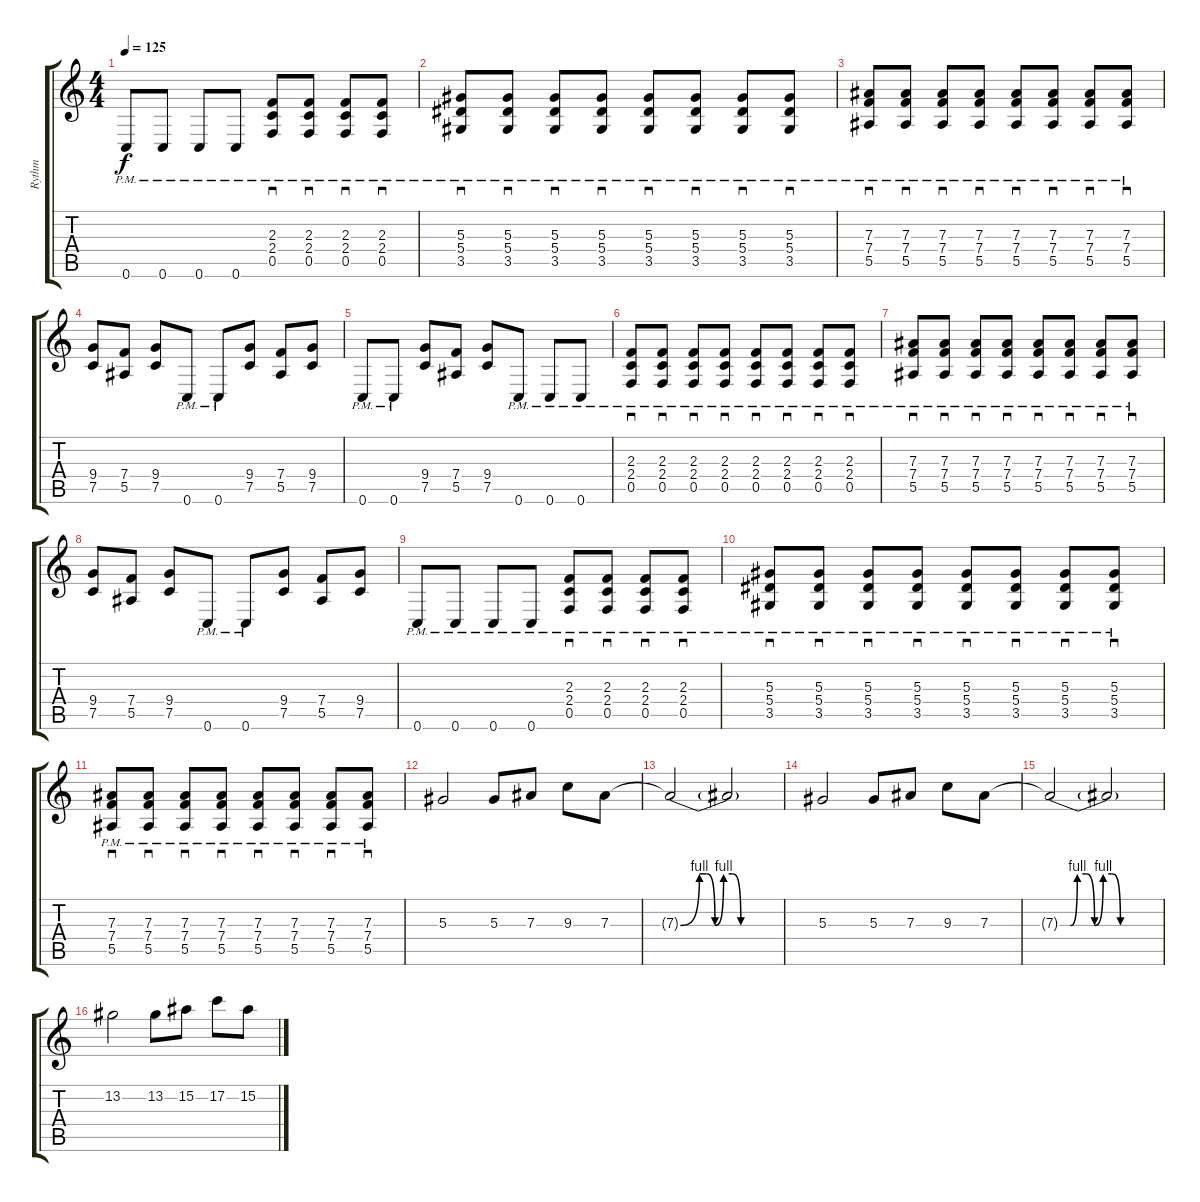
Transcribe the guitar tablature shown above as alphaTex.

\track ("Rythm" "Rythm") {instrument distortionguitar}
\staff {score tabs}
\tuning (C4 G3 Eb3 Bb2 F2 C2) {hide}
\ts (4 4)
\tempo 125
\clef g2
\ks c
0.6{pm}.8{dy f} 0.6{pm}.8 0.6{pm}.8 0.6{pm}.8 (2.3{pm} 2.4{pm} 0.5{pm}).8{sd} (2.3{pm} 2.4{pm} 0.5{pm}).8{sd} (2.3{pm} 2.4{pm} 0.5{pm}).8{sd} (2.3{pm} 2.4{pm} 0.5{pm}).8{sd} |
(5.3{pm} 5.4{pm} 3.5{pm}).8{sd} (5.3{pm} 5.4{pm} 3.5{pm}).8{sd} (5.3{pm} 5.4{pm} 3.5{pm}).8{sd} (5.3{pm} 5.4{pm} 3.5{pm}).8{sd} (5.3{pm} 5.4{pm} 3.5{pm}).8{sd} (5.3{pm} 5.4{pm} 3.5{pm}).8{sd} (5.3{pm} 5.4{pm} 3.5{pm}).8{sd} (5.3{pm} 5.4{pm} 3.5{pm}).8{sd} |
(7.3{pm} 7.4{pm} 5.5{pm}).8{sd} (7.3{pm} 7.4{pm} 5.5{pm}).8{sd} (7.3{pm} 7.4{pm} 5.5{pm}).8{sd} (7.3{pm} 7.4{pm} 5.5{pm}).8{sd} (7.3{pm} 7.4{pm} 5.5{pm}).8{sd} (7.3{pm} 7.4{pm} 5.5{pm}).8{sd} (7.3{pm} 7.4{pm} 5.5{pm}).8{sd} (7.3{pm} 7.4{pm} 5.5{pm}).8{sd} |
(9.4 7.5).8 (7.4 5.5).8 (9.4 7.5).8 0.6{pm}.8 0.6{pm}.8 (9.4 7.5).8 (7.4 5.5).8 (9.4 7.5).8 |
0.6{pm}.8 0.6{pm}.8 (9.4 7.5).8 (7.4 5.5).8 (9.4 7.5).8 0.6{pm}.8 0.6{pm}.8 0.6{pm}.8 |
(2.3{pm} 2.4{pm} 0.5{pm}).8{sd} (2.3{pm} 2.4{pm} 0.5{pm}).8{sd} (2.3{pm} 2.4{pm} 0.5{pm}).8{sd} (2.3{pm} 2.4{pm} 0.5{pm}).8{sd} (2.3{pm} 2.4{pm} 0.5{pm}).8{sd} (2.3{pm} 2.4{pm} 0.5{pm}).8{sd} (2.3{pm} 2.4{pm} 0.5{pm}).8{sd} (2.3{pm} 2.4{pm} 0.5{pm}).8{sd} |
(7.3{pm} 7.4{pm} 5.5{pm}).8{sd} (7.3{pm} 7.4{pm} 5.5{pm}).8{sd} (7.3{pm} 7.4{pm} 5.5{pm}).8{sd} (7.3{pm} 7.4{pm} 5.5{pm}).8{sd} (7.3{pm} 7.4{pm} 5.5{pm}).8{sd} (7.3{pm} 7.4{pm} 5.5{pm}).8{sd} (7.3{pm} 7.4{pm} 5.5{pm}).8{sd} (7.3{pm} 7.4{pm} 5.5{pm}).8{sd} |
(9.4 7.5).8 (7.4 5.5).8 (9.4 7.5).8 0.6{pm}.8 0.6{pm}.8 (9.4 7.5).8 (7.4 5.5).8 (9.4 7.5).8 |
0.6{pm}.8 0.6{pm}.8 0.6{pm}.8 0.6{pm}.8 (2.3{pm} 2.4{pm} 0.5{pm}).8{sd} (2.3{pm} 2.4{pm} 0.5{pm}).8{sd} (2.3{pm} 2.4{pm} 0.5{pm}).8{sd} (2.3{pm} 2.4{pm} 0.5{pm}).8{sd} |
(5.3{pm} 5.4{pm} 3.5{pm}).8{sd} (5.3{pm} 5.4{pm} 3.5{pm}).8{sd} (5.3{pm} 5.4{pm} 3.5{pm}).8{sd} (5.3{pm} 5.4{pm} 3.5{pm}).8{sd} (5.3{pm} 5.4{pm} 3.5{pm}).8{sd} (5.3{pm} 5.4{pm} 3.5{pm}).8{sd} (5.3{pm} 5.4{pm} 3.5{pm}).8{sd} (5.3{pm} 5.4{pm} 3.5{pm}).8{sd} |
(7.3{pm} 7.4{pm} 5.5{pm}).8{sd} (7.3{pm} 7.4{pm} 5.5{pm}).8{sd} (7.3{pm} 7.4{pm} 5.5{pm}).8{sd} (7.3{pm} 7.4{pm} 5.5{pm}).8{sd} (7.3{pm} 7.4{pm} 5.5{pm}).8{sd} (7.3{pm} 7.4{pm} 5.5{pm}).8{sd} (7.3{pm} 7.4{pm} 5.5{pm}).8{sd} (7.3{pm} 7.4{pm} 5.5{pm}).8{sd} |
5.3.2 5.3.8 7.3.8 9.3.8 7.3.8 |
7.3{be (custom 0 0 11 4 15 4 20 0 25 4 30 4 35 0 60 0) t}.2 7.3{t}.2 |
5.3.2 5.3.8 7.3.8 9.3.8 7.3.8 |
7.3{be (custom 0 0 6 0 10 4 15 4 20 0 25 4 30 4 35 0 60 0) t}.2 7.3{t}.2 |
13.2.2 13.2.8 15.2.8 17.2.8 15.2.8
